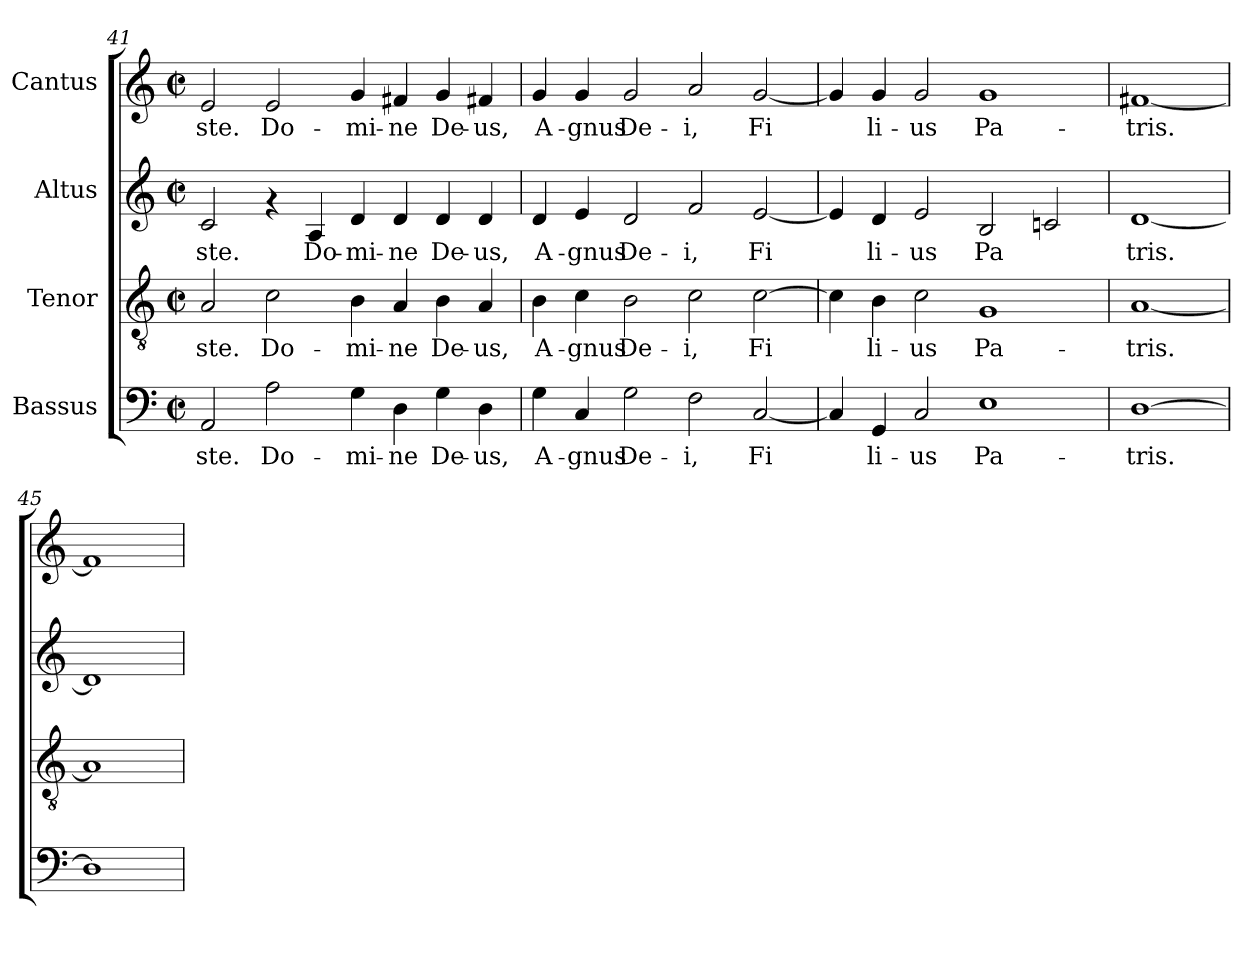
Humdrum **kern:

**kern	**text	**kern	**text	**kern	**text	**kern	**text
*part4	*part4	*part3	*part3	*part2	*part2	*part1	*part1
*staff4	*staff4	*staff3	*staff3	*staff2	*staff2	*staff1	*staff1
*I"Bassus	*	*I"Tenor	*	*I"Altus	*	*I"Cantus	*
*clefF4	*	*clefGv2	*	*clefG2	*	*clefG2	*
*k[]	*	*k[]	*	*k[]	*	*k[]	*
*C:	*	*C:	*	*C:	*	*C:	*
*M2/2	*	*M2/2	*	*M2/2	*	*M2/2	*
*met(c|)	*	*met(c|)	*	*met(c|)	*	*met(c|)	*
=41	=41	=41	=41	=41	=41	=41	=41
!	!LO:LY:b:cj	!	!LO:LY:b	!	!LO:LY:b:cj	!	!LO:LY:b:cj
2AA/	-ste.	2A/	-ste.	2c/	-ste.	2e/	-ste.
!	!LO:LY:b:cj	!	!LO:LY:b	!	!	!	!LO:LY:b:cj
2A\	Do-	2c\	Do-	4rf	.	2e/	Do-
!	!	!	!	!	!LO:LY:b:cj	!	!
.	.	.	.	4A/	Do-	.	.
!	!LO:LY:b:cj	!	!LO:LY:b	!	!LO:LY:b:cj	!	!LO:LY:b:cj
4G\	-mi-	4B\	-mi-	4d/	-mi-	4g/	-mi-
!	!LO:LY:b:cj	!	!LO:LY:b	!	!LO:LY:b:cj	!	!LO:LY:b:cj
4D\	-ne	4A/	-ne	4d/	-ne	4f#X/	-ne
!	!LO:LY:b:cj	!	!LO:LY:b	!	!LO:LY:b:cj	!	!LO:LY:b:cj
4G\	De-	4B\	De-	4d/	De-	4g/	De-
!	!LO:LY:b:cj	!	!LO:LY:b	!	!LO:LY:b:cj	!	!LO:LY:b:cj
4D\	-us,	4A/	-us,	4d/	-us,	4f#X/	-us,
=42	=42	=42	=42	=42	=42	=42	=42
!	!LO:LY:b:cj	!	!LO:LY:b	!	!LO:LY:b:cj	!	!LO:LY:b:cj
4G\	A-	4B\	A-	4d/	A-	4g/	A-
!	!LO:LY:b:cj	!	!LO:LY:b	!	!LO:LY:b:cj	!	!LO:LY:b:cj
4C/	-gnus	4c\	-gnus	4e/	-gnus	4g/	-gnus
!	!LO:LY:b:cj	!	!LO:LY:b	!	!LO:LY:b:cj	!	!LO:LY:b:cj
2G\	De-	2B\	De-	2d/	De-	2g/	De-
!	!LO:LY:b:cj	!	!LO:LY:b	!	!LO:LY:b:cj	!	!LO:LY:b:cj
2F\	-i,	2c\	-i,	2f/	-i,	2a/	-i,
!	!LO:LY:b:cj	!	!LO:LY:b	!	!LO:LY:b:cj	!	!LO:LY:b:cj
[<2C/	Fi-	[>2c\	Fi-	[<2e/	Fi-	[<2g/	Fi-
=43	=43	=43	=43	=43	=43	=43	=43
!	!LO:LY:b:cj	!	!LO:LY:b	!	!LO:LY:b:cj	!	!LO:LY:b:cj
4C/]	--	4c\]	--	4e/]	--	4g/]	--
!	!LO:LY:b:cj	!	!LO:LY:b	!	!LO:LY:b:cj	!	!LO:LY:b:cj
4GG/	-li-	4B\	-li-	4d/	-li-	4g/	-li-
!	!LO:LY:b:cj	!	!LO:LY:b	!	!LO:LY:b:cj	!	!LO:LY:b:cj
2C/	-us	2c\	-us	2e/	-us	2g/	-us
!	!LO:LY:b:cj	!	!LO:LY:b	!	!LO:LY:b:cj	!	!LO:LY:b:cj
1E	Pa-	1G	Pa-	2B/	Pa-	1g	Pa-
!	!	!	!	!	!LO:LY:b:cj	!	!
.	.	.	.	2cn/	--	.	.
=44	=44	=44	=44	=44	=44	=44	=44
!	!LO:LY:b:cj	!	!LO:LY:b	!	!LO:LY:b:cj	!	!LO:LY:b:cj
[1D	-tris.	[1A	-tris.	[1d	-tris.	[1f#X	-tris.
=45	=45	=45	=45	=45	=45	=45	=45
1D]	.	1A]	.	1d]	.	1f#]	.
=	=	=	=	=	=	=	=
*-	*-	*-	*-	*-	*-	*-	*-
